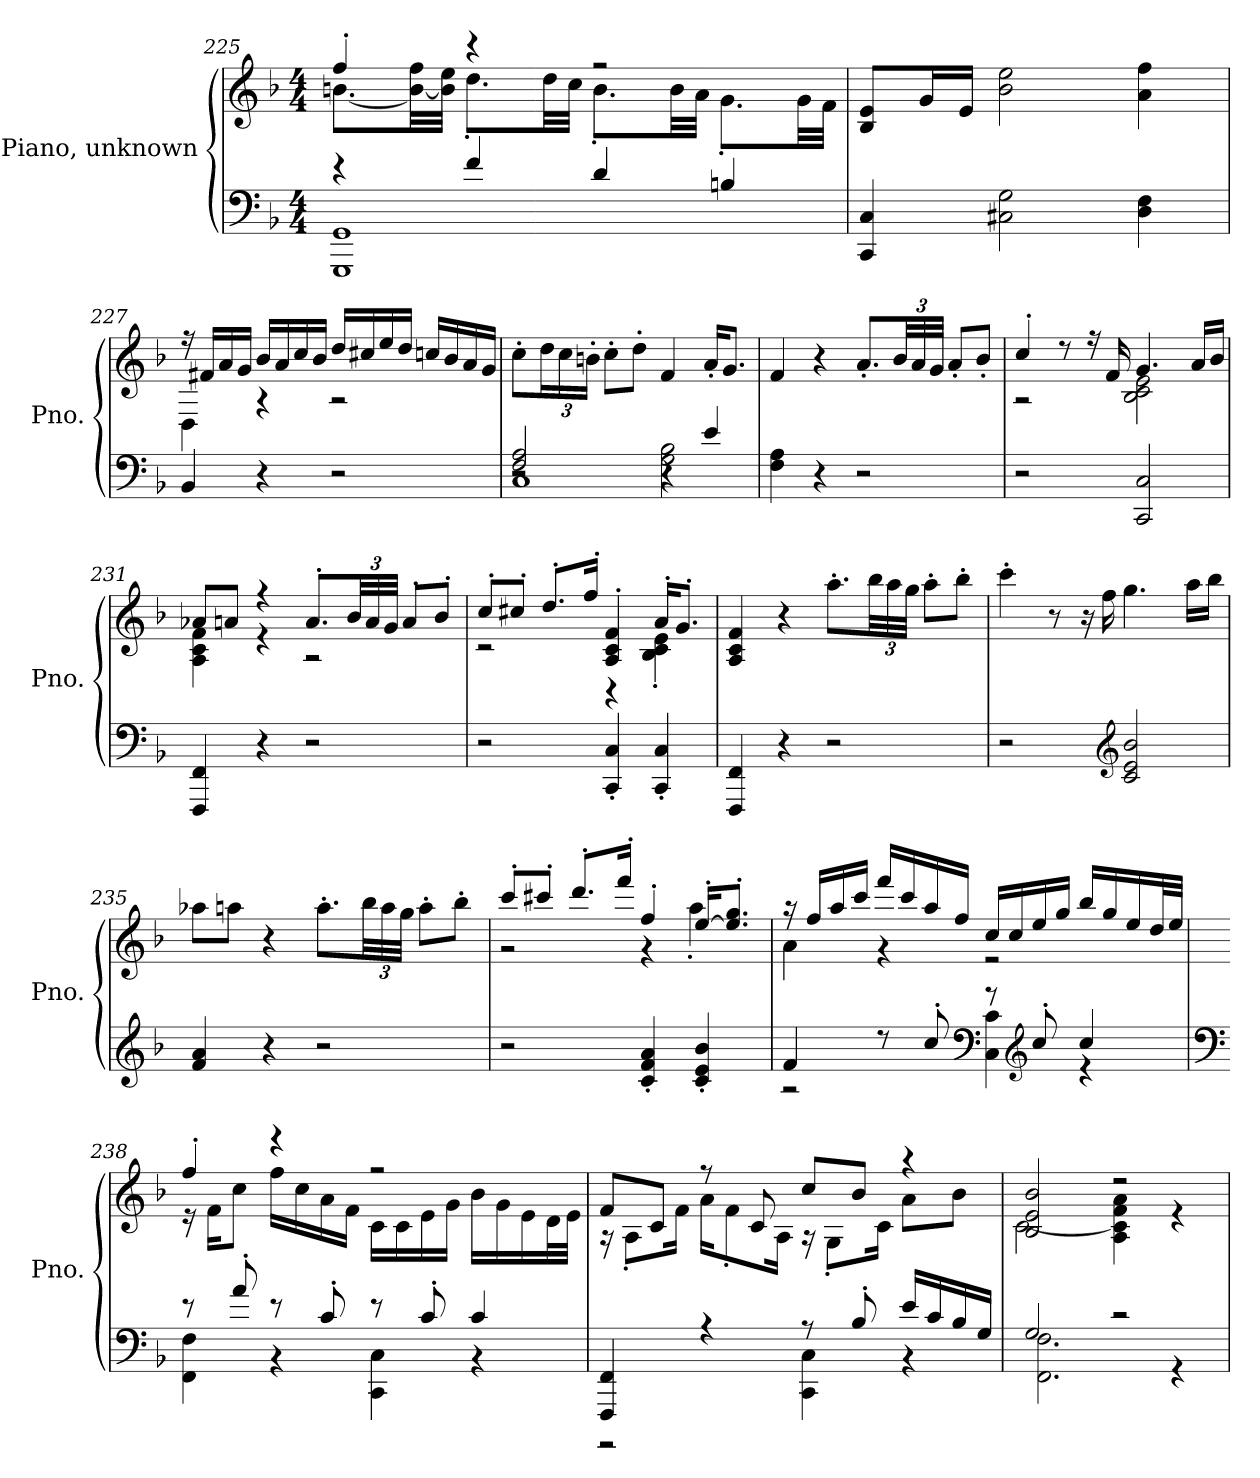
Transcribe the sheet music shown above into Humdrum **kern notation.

**kern	**kern
*part1	*part1
*staff2	*staff1
*I"Piano, unknown	*
*I'Pno.	*
!!LO:PB:g=z
*clefF4	*clefG2
*k[b-]	*k[b-]
*M4/4	*M4/4
=225	=225
*^	*^
4r	1GGG 1GG	4ff'/	[8.bn\L
.	.	.	32b\_ 32ff\LL
.	.	.	32b\] 32ee\JJJ
4f/	.	4r	8.dd'\L
.	.	.	32dd\LL
.	.	.	32cc\JJJ
4d/	.	2r	8.b'\L
.	.	.	32b\LL
.	.	.	32a\JJJ
4Bn/	.	.	8.g'\L
.	.	.	32g\LL
.	.	.	32f\JJJ
*v	*v	*	*
*	*v	*v
=226	=226
4CC/ 4C/	8B-/ 8e/L
.	16g/L
.	16e/JJ
2C#X\ 2G\	2b-\ 2ee\
4D\ 4F\	4a\ 4ff\
=227	=227
*	*^
4BB-/	16r	4D\
.	16f#X/LL	.
.	16a/	.
.	16g/JJ	.
4r	16b-/LL	4r
.	16a/	.
.	16cc/	.
.	16b-/JJ	.
2r	16dd/LL	2r
.	16cc#X/	.
.	16ee/	.
.	16dd/JJ	.
.	16ccn/LL	.
.	16b-/	.
.	16a/	.
.	16g/JJ	.
*	*v	*v
!!LO:LB:g=z
=228	=228
*^	*
*	*^	*
2F/ 2A/	2r	1C	8cc'\L
*	*	*	*Xbrackettup
.	.	.	24dd\L
.	.	.	24cc\
.	.	.	24bn'\JJ
.	.	.	8cc'\L
.	.	.	8dd'\J
4r	2G\ 2B-\	.	4f/
4e/	.	.	16a'/KL
.	.	.	8.g/J
*v	*v	*v	*
=229	=229
4F\ 4A\	4f/
4r	4r
2r	8.a'/L
.	48b-/LL
.	48a/
.	48g/JJJ
.	8a'/L
.	8b-'/J
=230	=230
*	*^
2r	4cc'/	2r
.	8r	.
.	16r	.
.	16f/	.
2CC/ 2C/	4.g/	2B-\ 2c\ 2e\
.	16a/LL	.
.	16b-/JJ	.
=231	=231	=231
4FFF/ 4FF/	8a-X/L	4A\ 4c\ 4f\
.	8an/J	.
4r	4r	4r
2r	8.a'/L	2r
.	48b-/LL	.
.	48a/	.
.	48g/JJJ	.
.	8a'/L	.
.	8b-'/J	.
!!LO:LB:g=z	!!
=232	=232	=232
2r	8cc'/L	2r
.	8cc#X'/J	.
.	8.dd'/L	.
.	16ff'/Jk	.
4CC/' 4C/'	4A/' 4c/' 4f/'	4r
4CC/' 4C/'	16a'/KL	4B-\' 4c\' 4e\'
.	8.g'/J	.
*	*v	*v
=233	=233
4FFF/ 4FF/	4A/ 4c/ 4f/
4r	4r
2r	8.aa'\L
.	48bb-\LL
.	48aa\
.	48gg\JJJ
.	8aa'\L
.	8bb-'\J
=234	=234
2r	4ccc'\
.	8r
.	16r
.	16ff\
*clefG2	*
2c/ 2e/ 2b-/	4.gg\
.	16aa\LL
.	16bb-\JJ
=235	=235
4f/ 4a/	8aa-X\L
.	8aan\J
4r	4r
2r	8.aa'\L
.	48bb-\LL
.	48aa\
.	48gg\JJJ
.	8aa'\L
.	8bb-'\J
!!LO:LB:g=z
=236	=236
*	*^
2r	8ccc'/L	2r
.	8ccc#X'/J	.
.	8.ddd'/L	.
.	16fff'/Jk	.
4c/' 4f/' 4a/'	4ff'/	4r
4c/' 4e/' 4b-/'	[16ee'/KL	4aa'\
.	8.ee/]' 8.gg/'J	.
=237	=237	=237
*^	*	*
4f/	2r	16r	4a\
.	.	16ff/LL	.
.	.	16aa/	.
.	.	16ccc/JJ	.
8r	.	16fff/LL	4r
.	.	16ccc/	.
8cc'/	.	16aa/	.
.	.	16ff/JJ	.
*clefF4	*	*	*
8r	4C\ 4c\	16cc/LL	2r
.	.	16cc/	.
*clefG2	*	*	*
8cc'/	.	16ee/	.
.	.	16gg/JJ	.
4cc/	4r	16bb-/LL	.
.	.	16gg/	.
.	.	16ee/	.
.	.	32dd/L	.
.	.	32ee/JJJ	.
!!LO:LB:g=z	!!
=238	=238	=238	=238
*clefF4	*	*	*
8r	4FF\ 4F\	4ff'/	16r
.	.	.	16f\KL
8a'/	.	.	8cc\J
8r	4r	4r	16ff\LL
.	.	.	16cc\
8c'/	.	.	16a\
.	.	.	16f\JJ
8r	4CC\ 4C\	2r	16c\LL
.	.	.	16c\
8c'/	.	.	16e\
.	.	.	16g\JJ
4c/	4r	.	16b-\LL
.	.	.	16g\
.	.	.	16e\
.	.	.	32d\L
.	.	.	32e\JJJ
=239	=239	=239	=239
4FFF/ 4FF/	2r	8f/L	16r
.	.	.	8A'\L
.	.	8c/J	.
.	.	.	16f\Jk
4r	.	8r	16a\KL
.	.	.	8f'\
.	.	8c/	.
.	.	.	16A\Jk
8r	4CC\ 4C\	8cc/L	16r
.	.	.	8G'\L
8B-'/	.	8b-/J	.
.	.	.	16c\Jk
16e/LL	4r	4r	8a\L
16c/	.	.	.
16B-/	.	.	8b-\J
16G/JJ	.	.	.
=240	=240	=240	=240
2G/	2.FF\ 2.F\	2B-/ 2e/ 2b-/	[2c\
2r	.	2r	4A\ 4c\] 4f\ 4a\
.	4r	.	4r
*v	*v	*	*
*	*v	*v
=	=
*-	*-
